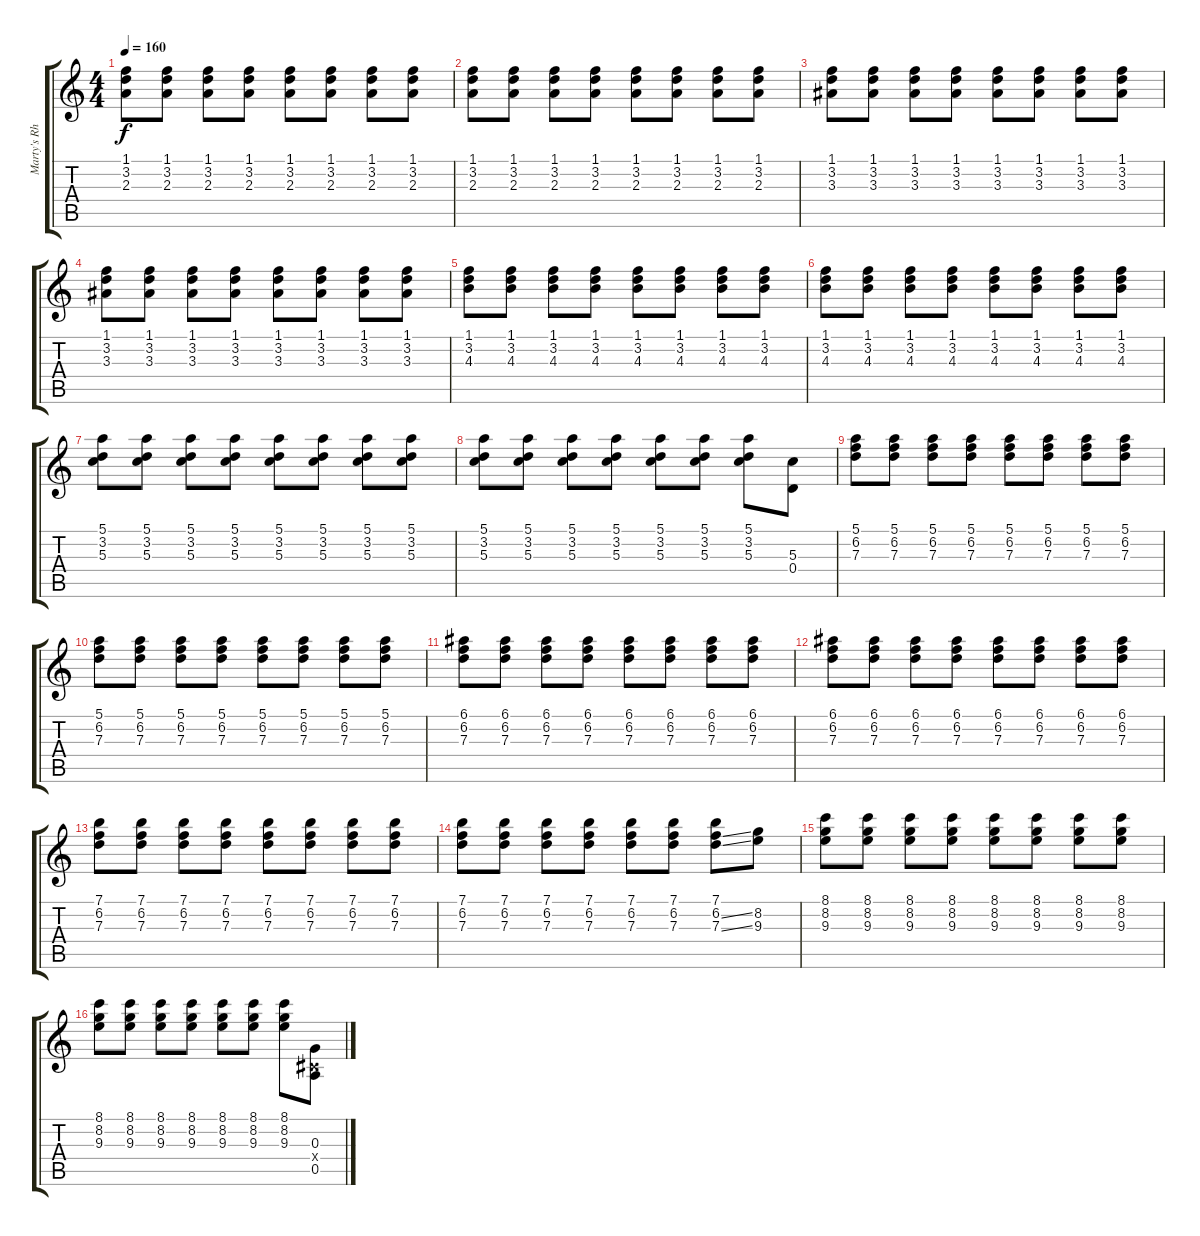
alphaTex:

\track ("Marty's Rhythm" "Marty's Rh") {instrument overdrivenguitar}
\staff {score tabs}
\tuning (E4 B3 G3 D3 A2 E2) {hide}
\ts (4 4)
\tempo 160
\clef g2
\ks c
(1.1 3.2 2.3).8{dy f instrument overdrivenguitar} (1.1 3.2 2.3).8 (1.1 3.2 2.3).8 (1.1 3.2 2.3).8 (1.1 3.2 2.3).8 (1.1 3.2 2.3).8 (1.1 3.2 2.3).8 (1.1 3.2 2.3).8 |
(1.1 3.2 2.3).8 (1.1 3.2 2.3).8 (1.1 3.2 2.3).8 (1.1 3.2 2.3).8 (1.1 3.2 2.3).8 (1.1 3.2 2.3).8 (1.1 3.2 2.3).8 (1.1 3.2 2.3).8 |
(1.1 3.2 3.3).8 (1.1 3.2 3.3).8 (1.1 3.2 3.3).8 (1.1 3.2 3.3).8 (1.1 3.2 3.3).8 (1.1 3.2 3.3).8 (1.1 3.2 3.3).8 (1.1 3.2 3.3).8 |
(1.1 3.2 3.3).8 (1.1 3.2 3.3).8 (1.1 3.2 3.3).8 (1.1 3.2 3.3).8 (1.1 3.2 3.3).8 (1.1 3.2 3.3).8 (1.1 3.2 3.3).8 (1.1 3.2 3.3).8 |
(1.1 3.2 4.3).8 (1.1 3.2 4.3).8 (1.1 3.2 4.3).8 (1.1 3.2 4.3).8 (1.1 3.2 4.3).8 (1.1 3.2 4.3).8 (1.1 3.2 4.3).8 (1.1 3.2 4.3).8 |
(1.1 3.2 4.3).8 (1.1 3.2 4.3).8 (1.1 3.2 4.3).8 (1.1 3.2 4.3).8 (1.1 3.2 4.3).8 (1.1 3.2 4.3).8 (1.1 3.2 4.3).8 (1.1 3.2 4.3).8 |
(5.1 3.2 5.3).8 (5.1 3.2 5.3).8 (5.1 3.2 5.3).8 (5.1 3.2 5.3).8 (5.1 3.2 5.3).8 (5.1 3.2 5.3).8 (5.1 3.2 5.3).8 (5.1 3.2 5.3).8 |
(5.1 3.2 5.3).8 (5.1 3.2 5.3).8 (5.1 3.2 5.3).8 (5.1 3.2 5.3).8 (5.1 3.2 5.3).8 (5.1 3.2 5.3).8 (5.1 3.2 5.3).8 (5.3 0.4).8 |
(5.1 6.2 7.3).8 (5.1 6.2 7.3).8 (5.1 6.2 7.3).8 (5.1 6.2 7.3).8 (5.1 6.2 7.3).8 (5.1 6.2 7.3).8 (5.1 6.2 7.3).8 (5.1 6.2 7.3).8 |
(5.1 6.2 7.3).8 (5.1 6.2 7.3).8 (5.1 6.2 7.3).8 (5.1 6.2 7.3).8 (5.1 6.2 7.3).8 (5.1 6.2 7.3).8 (5.1 6.2 7.3).8 (5.1 6.2 7.3).8 |
(6.1 6.2 7.3).8 (6.1 6.2 7.3).8 (6.1 6.2 7.3).8 (6.1 6.2 7.3).8 (6.1 6.2 7.3).8 (6.1 6.2 7.3).8 (6.1 6.2 7.3).8 (6.1 6.2 7.3).8 |
(6.1 6.2 7.3).8 (6.1 6.2 7.3).8 (6.1 6.2 7.3).8 (6.1 6.2 7.3).8 (6.1 6.2 7.3).8 (6.1 6.2 7.3).8 (6.1 6.2 7.3).8 (6.1 6.2 7.3).8 |
(7.1 6.2 7.3).8 (7.1 6.2 7.3).8 (7.1 6.2 7.3).8 (7.1 6.2 7.3).8 (7.1 6.2 7.3).8 (7.1 6.2 7.3).8 (7.1 6.2 7.3).8 (7.1 6.2 7.3).8 |
(7.1 6.2 7.3).8 (7.1 6.2 7.3).8 (7.1 6.2 7.3).8 (7.1 6.2 7.3).8 (7.1 6.2 7.3).8 (7.1 6.2 7.3).8 (7.1 6.2{ss} 7.3{ss}).8 (8.2 9.3).8 |
(8.1 8.2 9.3).8 (8.1 8.2 9.3).8 (8.1 8.2 9.3).8 (8.1 8.2 9.3).8 (8.1 8.2 9.3).8 (8.1 8.2 9.3).8 (8.1 8.2 9.3).8 (8.1 8.2 9.3).8 |
(8.1 8.2 9.3).8 (8.1 8.2 9.3).8 (8.1 8.2 9.3).8 (8.1 8.2 9.3).8 (8.1 8.2 9.3).8 (8.1 8.2 9.3).8 (8.1 8.2 9.3).8 (0.3 -1.4{x} 0.5).8
